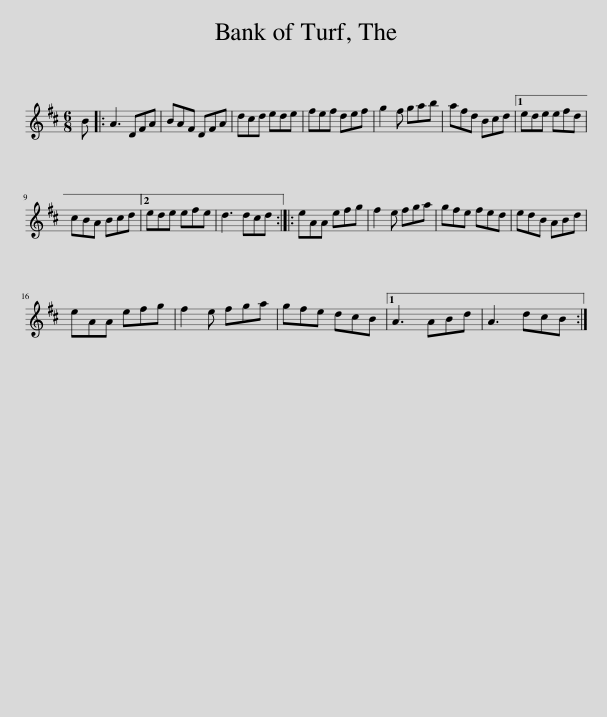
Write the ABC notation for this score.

X:1
L:1/8
M:6/8
I:linebreak $
K:D
V:1 treble
V:1
 B |: A3 DFA | BAF DFA | dcd ede | fef def | %5
 g2 f gab | afd Bcd |1 ede efd |$ cBA Bcd ||2 ede efe | %10
 d3 dcd :: eAA efg | f2 e fga | gfe fed | edB ABd |$ %15
 eAA efg | f2 e fga | gfe dcB |1 A3 ABd | A3 dcB :| %20
